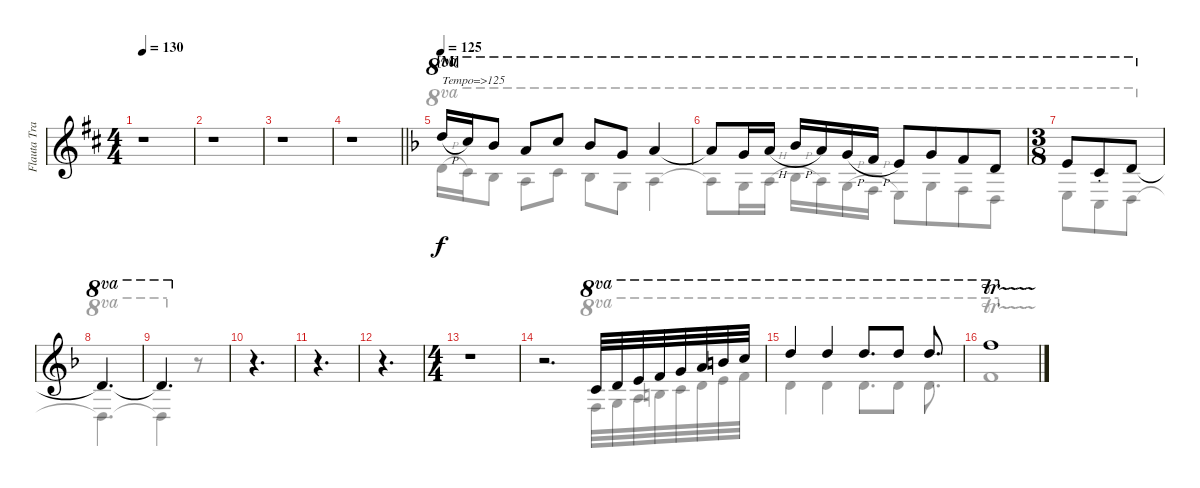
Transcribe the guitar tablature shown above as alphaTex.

\track ("Flauta Transversa/ Clarinete" "Flauta Tra") {instrument piccolo}
\staff {score}
\tuning (E4 B3 G3 D3 A2 E2) {hide}
\voice
\ts (4 4)
\tempo 130
\clef g2
\ks d
r.1{dy mf} |
r.1 |
r.1 |
\barLineRight lightlight
r.1 |
\section ("" "[M]")
\tempo 125
\ks f
22.1{h}.16{ot 8va txt "Tempo=>125" dy f volume 13 instrument piccolo} 20.1.16{ot 8va} 18.1.8{ot 8va} 17.1.8{ot 8va} 20.1.8{ot 8va} 18.1.8{ot 8va} 15.1.8{ot 8va} 17.1.4{ot 8va} |
17.1{t}.8{ot 8va} 15.1.16{ot 8va} 17.1{h}.16{ot 8va} 18.1{h}.16{ot 8va} 17.1.16{ot 8va} 15.1{h}.16{ot 8va} 13.1{h}.16{ot 8va} 12.1.8{ot 8va} 15.1.8{ot 8va beam merge} 13.1.8{ot 8va} 10.1.8{ot 8va} |
\ts (3 8)
12.1.8{ot 8va} 8.1{st}.8{ot 8va beam merge} 10.1.8{ot 8va} |
10.1{t}.4{d ot 8va} |
10.1{t}.4{d ot 8va} |
r.4{d} |
r.4{d} |
r.4{d} |
\ts (4 4)
r.1 |
r.2{d balance 8} 13.2.32{ot 8va volume 12 balance 5} 15.2.32{ot 8va} 17.2.32{ot 8va} 18.2.32{ot 8va} 20.2.32{ot 8va} 22.2.32{ot 8va} 24.2.32{ot 8va} 25.2.32{ot 8va} |
27.2.4{ot 8va} 27.2.4{ot 8va} 27.2.8{d ot 8va} 27.2.8{ot 8va} 27.2.8{d ot 8va} |
25.1{tr (24 32)}.1{ot 8va}
\voice
\clef g2
\ottava regular
\simile none
\ks d
|
|
|
\barLineRight lightlight
|
\ks f
15.2{h}.16{ot 8va dy f} 13.2.16{ot 8va} 11.2.8{ot 8va} 10.2.8{ot 8va} 13.2.8{ot 8va} 11.2.8{ot 8va} 12.3.8{ot 8va} 10.2.4{ot 8va} |
10.2{t}.8{ot 8va} 12.3.16{ot 8va} 10.2{h}.16{ot 8va} 11.2{h}.16{ot 8va} 10.2.16{ot 8va} 12.3{h}.16{ot 8va} 10.3{h}.16{ot 8va} 9.3.8{ot 8va} 12.3.8{ot 8va beam merge} 10.3.8{ot 8va} 12.4.8{ot 8va} |
9.3.8{ot 8va} 10.4.8{ot 8va beam merge} 7.3.8{ot 8va} |
7.3{t}.4{d ot 8va} |
7.3{t}.4{ot 8va} r.8 |
|
|
|
|
r.2{d} 1.1.32{ot 8va} 3.1.32{ot 8va} 5.1.32{ot 8va} 7.1.32{ot 8va} 8.1.32{ot 8va} 10.1.32{ot 8va} 12.1.32{ot 8va} 13.1.32{ot 8va} |
10.1.4{ot 8va} 10.1.4{ot 8va} 10.1.8{d ot 8va} 10.1.8{ot 8va} 10.1.8{d ot 8va} |
13.1{tr (15 32)}.1{ot 8va}
